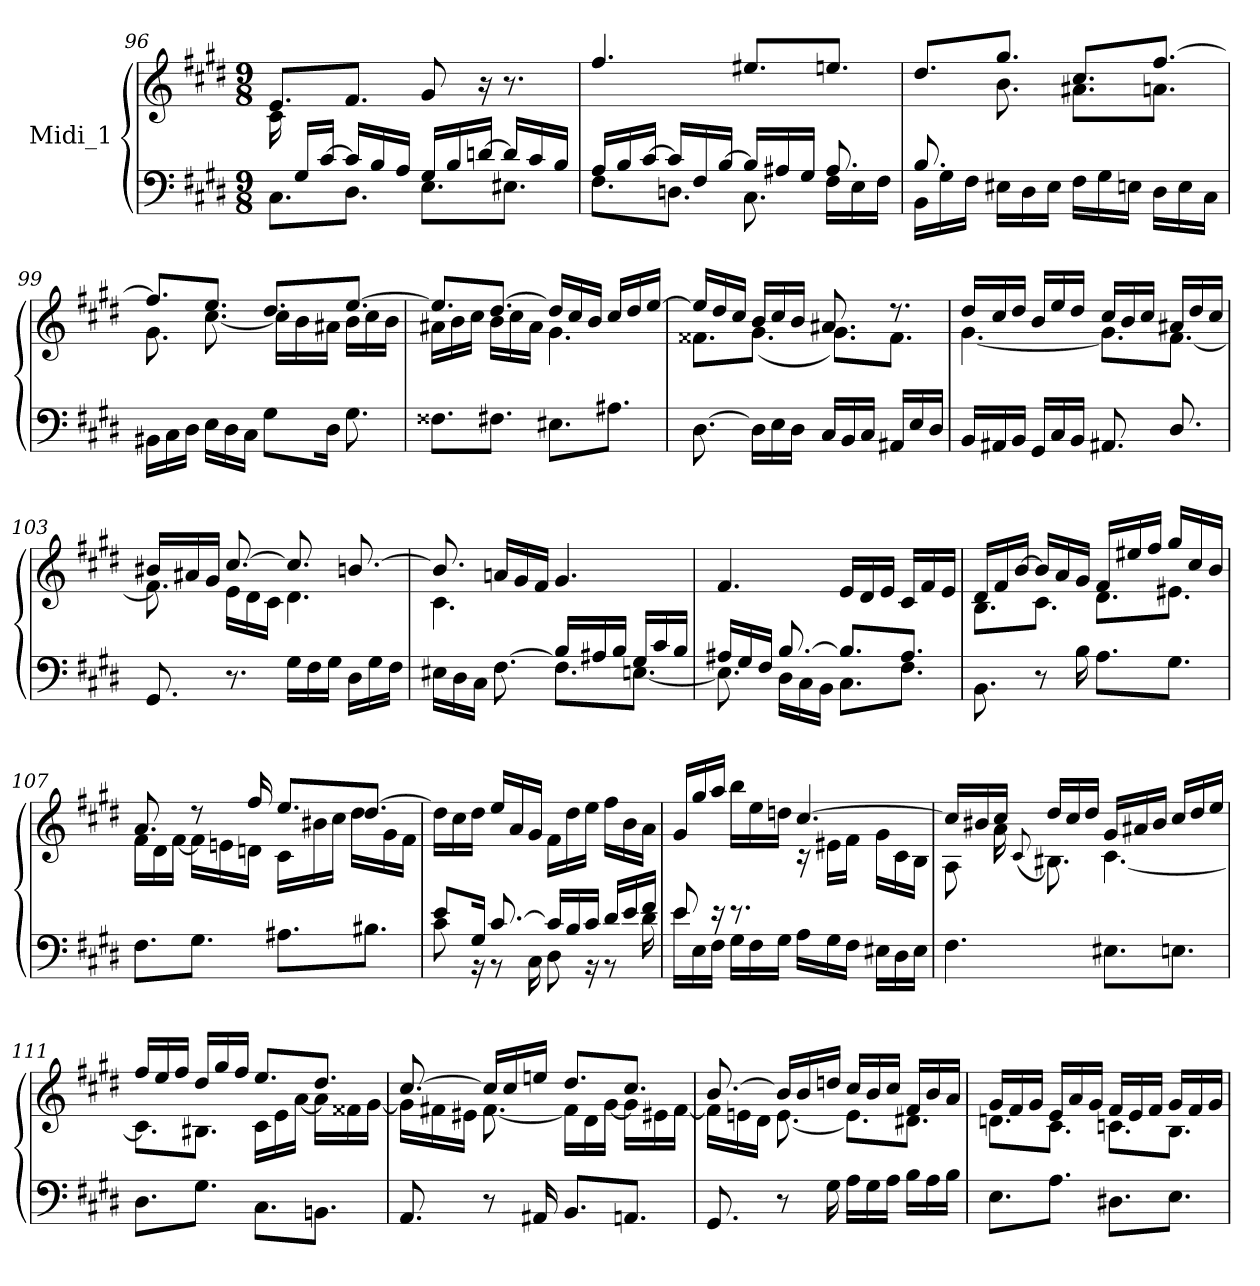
**kern	**kern
*part1	*part1
*staff2	*staff1
*I"Midi_1	*
!!LO:LB:g=z
*clefF4	*clefG2
*k[f#c#g#d#]	*k[f#c#g#d#]
*E:	*E:
*M9/8	*M9/8
=96	=96
*^	*^
16ryy	8.C#\L	8.e/L	16c#
16G#/LL	.	.	16ryy
[16c#/JJ	.	.	16ryy
16c#LL]	8.D#\J	8.f#/J	8.ryy
16B/	.	.	.
16A/JJ	.	.	.
16G#LL	8.E\L	8g#/	8.ryy
16B/	.	.	.
[16dn/JJ	.	16r	.
16dLL]	8.E#X\J	8.r	8.ryy
16c#/	.	.	.
16B/JJ	.	.	.
=97	=97	=97	=97
16ALL	8.F#\L	4.ff#/	2.ryy
16B/	.	.	.
[16c#/JJ	.	.	.
16c#LL]	8.Dn\J	.	.
16F#/	.	.	.
[16B/JJ	.	.	.
16BLL]	8.C#\	8.ee#X/L	.
16A#X/	.	.	.
16G#/JJ	.	.	.
8.A#/	16F#\LL	8.een/J	.
.	16E\	.	.
.	16F#\JJ	.	.
=98	=98	=98	=98
8.B/	16BB\LL	8.dd#/L	8.ryy
.	16G#\	.	.
.	16F#\JJ	.	.
8.ryy	16E#XLL	8.gg#/J	8.b\
.	16D#\	.	.
.	16E#\JJ	.	.
8.ryy	16F#LL	8.cc#/L	8.a#X\L
.	16G#\	.	.
.	16En\JJ	.	.
8.ryy	16D#LL	[8.ff#/J	8.an\J
.	16E\	.	.
.	16C#\JJ	.	.
!!LO:LB:g=z	!!
=99	=99	=99	=99
2.ryy	16BB#XLL	8.ff#L]	8.g#\
.	16C#\	.	.
.	16D#\JJ	.	.
.	16E\LL	8.ee/J	[8.cc#\
.	16D#\	.	.
.	16C#\JJ	.	.
.	8G#\L	8.dd#L	16cc#\LL]
.	.	.	16b\
.	16D#\J	.	16a#X\JJ
.	8.G#\	[8.ee/J	16bLL
.	.	.	16cc#\
.	.	.	16b\JJ
=100	=100	=100	=100
2.ryy	8.F##XL	8.eeL]	16a#X\LL
.	.	.	16b\
.	.	.	16cc#\JJ
.	8.F#X\J	[8.dd#/J	16b\LL
.	.	.	16cc#\
.	.	.	16a#\JJ
.	8.E#XL	16dd#LL]	4.g#\
.	.	16cc#/	.
.	.	16b/JJ	.
.	8.A#X\J	16cc#LL	.
.	.	16dd#/	.
.	.	[16ee/JJ	.
=101	=101	=101	=101
[8.D#\	2.ryy	16ee/LL]	8.f##X\L
.	.	16dd#/	.
.	.	16cc#/JJ	.
16D#\LL]	.	16b/LL	(<8.g#\J
16E\	.	16cc#/	.
16D#\JJ	.	16b/JJ	.
16C#/LL	.	8.a#X/	8.g#L)
16BB/	.	.	.
16C#/JJ	.	.	.
16AA#X/LL	.	8.r	8.f##\J
16E/	.	.	.
16D#/JJ	.	.	.
!!LO:LB:g=z	!!
=102	=102	=102	=102
16BBLL	2.ryy	16dd#LL	[4.g#\
16AA#X/	.	16cc#/	.
16BB/JJ	.	16dd#/JJ	.
16GG#LL	.	16b/LL	.
16C#/	.	16ee/	.
16BB/JJ	.	16dd#/JJ	.
8.AA#X/	.	16cc#/LL	8.g#\L]
.	.	16b/	.
.	.	16cc#/JJ	.
8.D#/	.	16a#XLL	[8.f#\J
.	.	16dd#/	.
.	.	16cc#/JJ	.
=103	=103	=103	=103
8.GG#/	8.ryy	16b#XLL	8.f#\]
.	.	16a#X/	.
.	.	16g#/JJ	.
8.r	8.ryy	[8.cc#/	16e\LL
.	.	.	16d#\
.	.	.	16c#\JJ
8.ryy	16G#\LL	8.cc#/]	4.d#\
.	16F#\	.	.
.	16G#\JJ	.	.
8.ryy	16D#\LL	[8.bn/	.
.	16G#\	.	.
.	16F#\JJ	.	.
=104	=104	=104	=104
8.ryy	16E#X\LL	8.b/]	4.c#\
.	16D#\	.	.
.	16C#\JJ	.	.
8.ryy	[8.F#\	16an/LL	.
.	.	16g#/	.
.	.	16f#/JJ	.
16B/LL	8.F#\L]	4.g#/	8.ryy
16A#X/	.	.	.
16B/JJ	.	.	.
16G#LL	[8.En\J	.	8.ryy
16c#/	.	.	.
16B/JJ	.	.	.
!!LO:LB:g=z	!!
=105	=105	=105	=105
16A#XLL	8.E\]	4.f#/	2.ryy
16G#/	.	.	.
16F#/JJ	.	.	.
[8.B/	16D#\LL	.	.
.	16C#\	.	.
.	16BB\JJ	.	.
8.B/L]	8.C#L	16eLL	.
.	.	16d#/	.
.	.	16e/JJ	.
8.A#/J	8.F#\J	16c#/LL	.
.	.	16f#/	.
.	.	16e/JJ	.
=106	=106	=106	=106
2.ryy	8.BB\	16d#/LL	8.B\L
.	.	16f#/	.
.	.	[16b/JJ	.
.	8r	16bLL]	8.c#\J
.	.	16a/	.
.	16B\	16g#/JJ	.
.	8.A\L	16f#/LL	8.d#\L
.	.	16ee#X/	.
.	.	16ff#/JJ	.
.	8.G#\J	16gg#LL	8.e#X\J
.	.	16cc#/	.
.	.	16b/JJ	.
=107	=107	=107	=107
2.ryy	8.F#L	8.a/	16f#LL
.	.	.	16d#\
.	.	.	[16f#\JJ
.	8.G#\J	8r	16f#LL]
.	.	.	16en\
.	.	16ff#/	16dn\JJ
.	8.A#X\L	8.eeL	16c#\LL
.	.	.	16b#X\
.	.	.	16cc#\JJ
.	8.B#X\J	[8.dd#/J	16dd#\LL
.	.	.	16g#\
.	.	.	16f#\JJ
!!LO:LB:g=z	!!
=108	=108	=108	=108
8e/L	8c#\	16dd#LL]	2.ryy
.	.	16cc#	.
16G#/J	16r	16dd#JJ	.
[8.c#/	8r	16ee/LL	.
.	.	16a/	.
.	16C#\	16g#/JJ	.
16c#/LL]	8D#\	16f#LL	.
16B/	.	16dd#	.
16c#/JJ	16r	16eeJJ	.
16d#LL	8r	16ff#LL	.
16e	.	16b	.
16f#JJ	16d#\	16aJJ	.
=109	=109	=109	=109
8e/	16e\LL	16g#/LL	8.ryy
.	16E\	16gg#/	.
16r	16F#\JJ	16aa/JJ	.
8.r	16G#LL	16bbLL	8.ryy
.	16F#	16ee	.
.	16G#JJ	16ddnJJ	.
8.ryy	16A\LL	[4.cc#/	16r
.	16G#\	.	16e#XLL
.	16F#\JJ	.	16f#JJ
8.ryy	16E#X\LL	.	16g#LL
.	16D#\	.	16c#
.	16E#\JJ	.	16BJJ
=110	=110	=110	=110
2.ryy	4.F#\	16cc#LL]	8AL
.	.	16b#X	.
.	.	16cc#JJ	16aL
.	.	.	(<8qqc#/J
.	.	16dd#LL	8.B#X\)
.	.	16cc#	.
.	.	16dd#JJ	.
.	8.E#X\L	16g#LL	[4.c#\
.	.	16a#X	.
.	.	16b#JJ	.
.	8.En\J	16cc#LL	.
.	.	16dd#	.
.	.	16eeJJ	.
!!LO:LB:g=z	!!
=111	=111	=111	=111
2.ryy	8.D#\L	16ff#LL	8.c#\L]
.	.	16ee/	.
.	.	16ff#/JJ	.
.	8.G#\J	16dd#/LL	8.B#X\J
.	.	16gg#/	.
.	.	16ff#/JJ	.
.	8.C#\L	8.eeL	16c#\LL
.	.	.	16e\
.	.	.	[16a\JJ
.	8.BBn\J	8.dd#/J	16a\LL]
.	.	.	16f##X\
.	.	.	[16g#\JJ
=112	=112	=112	=112
2.ryy	8.AA/	[8.cc#/	16g#\LL]
.	.	.	16f#X\
.	.	.	16e#X\JJ
.	8r	16cc#LL]	[8.f#\
.	.	16cc#/	.
.	16AA#X/	16een/JJ	.
.	8.BB/L	8.dd#L	16f#\LL]
.	.	.	16d#\
.	.	.	[16g#\JJ
.	8.AAn/J	8.cc#/J	16g#LL]
.	.	.	16e#X\
.	.	.	[16f#\JJ
=113	=113	=113	=113
2.ryy	8.GG#/	[8.b/	16f#LL]
.	.	.	16en\
.	.	.	16d#\JJ
.	8r	16bLL]	[8.e\
.	.	16b/	.
.	16G#\	16ddn/JJ	.
.	16A\LL	16cc#LL	8.eL]
.	16G#\	16b/	.
.	16A\JJ	16cc#/JJ	.
.	16B\LL	16f#LL	8.d#X\J
.	16A\	16b/	.
.	16B\JJ	16a/JJ	.
!!LO:LB:g=z	!!
=114	=114	=114	=114
2.ryy	8.EL	16g#LL	8.dnL
.	.	16f#/	.
.	.	16g#/JJ	.
.	8.A\J	16e/LL	8.c#\J
.	.	16a/	.
.	.	16g#/JJ	.
.	8.D#X\L	16f#/LL	8.cn\L
.	.	16e/	.
.	.	16f#/JJ	.
.	8.E\J	16g#LL	8.B\J
.	.	16f#/	.
.	.	16g#/JJ	.
*v	*v	*	*
*	*v	*v
=	=
*-	*-
